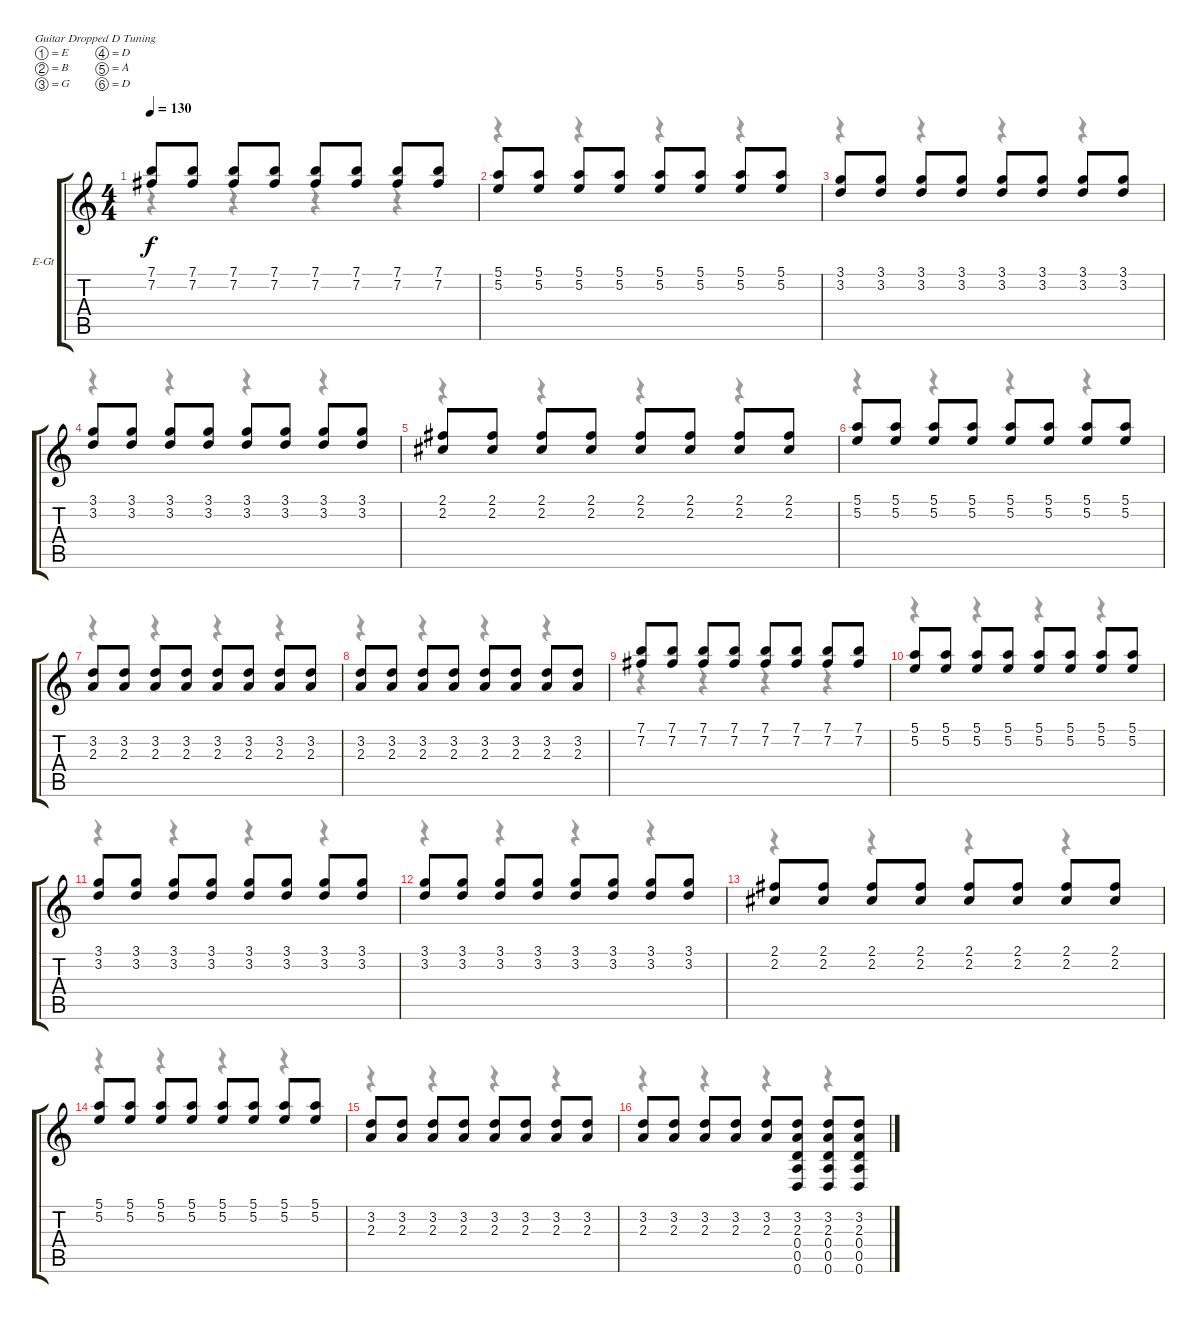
\bracketExtendMode groupsimilarinstruments
\firstSystemTrackNameOrientation horizontal
\otherSystemsTrackNameOrientation horizontal
\track ("Guitar" "E-Gt") {instrument overdrivenguitar}
\staff {score tabs}
\tuning (E4 B3 G3 D3 A2 D2)
\voice
\ts (4 4)
\tempo 130
\clef g2
\ks c
(7.1 7.2).8{dy f} (7.1 7.2).8 (7.1 7.2).8 (7.1 7.2).8 (7.1 7.2).8 (7.1 7.2).8 (7.1 7.2).8 (7.1 7.2).8 |
(5.1 5.2).8 (5.1 5.2).8 (5.1 5.2).8 (5.1 5.2).8 (5.1 5.2).8 (5.1 5.2).8 (5.1 5.2).8 (5.1 5.2).8 |
(3.1 3.2).8 (3.1 3.2).8 (3.1 3.2).8 (3.1 3.2).8 (3.1 3.2).8 (3.1 3.2).8 (3.1 3.2).8 (3.1 3.2).8 |
(3.1 3.2).8 (3.1 3.2).8 (3.1 3.2).8 (3.1 3.2).8 (3.1 3.2).8 (3.1 3.2).8 (3.1 3.2).8 (3.1 3.2).8 |
(2.1 2.2).8 (2.1 2.2).8 (2.1 2.2).8 (2.1 2.2).8 (2.1 2.2).8 (2.1 2.2).8 (2.1 2.2).8 (2.1 2.2).8 |
(5.1 5.2).8 (5.1 5.2).8 (5.1 5.2).8 (5.1 5.2).8 (5.1 5.2).8 (5.1 5.2).8 (5.1 5.2).8 (5.1 5.2).8 |
(3.2 2.3).8 (3.2 2.3).8 (3.2 2.3).8 (3.2 2.3).8 (3.2 2.3).8 (3.2 2.3).8 (3.2 2.3).8 (3.2 2.3).8 |
(3.2 2.3).8 (3.2 2.3).8 (3.2 2.3).8 (3.2 2.3).8 (3.2 2.3).8 (3.2 2.3).8 (3.2 2.3).8 (3.2 2.3).8 |
(7.1 7.2).8 (7.1 7.2).8 (7.1 7.2).8 (7.1 7.2).8 (7.1 7.2).8 (7.1 7.2).8 (7.1 7.2).8 (7.1 7.2).8 |
(5.1 5.2).8 (5.1 5.2).8 (5.1 5.2).8 (5.1 5.2).8 (5.1 5.2).8 (5.1 5.2).8 (5.1 5.2).8 (5.1 5.2).8 |
(3.1 3.2).8 (3.1 3.2).8 (3.1 3.2).8 (3.1 3.2).8 (3.1 3.2).8 (3.1 3.2).8 (3.1 3.2).8 (3.1 3.2).8 |
(3.1 3.2).8 (3.1 3.2).8 (3.1 3.2).8 (3.1 3.2).8 (3.1 3.2).8 (3.1 3.2).8 (3.1 3.2).8 (3.1 3.2).8 |
(2.1 2.2).8 (2.1 2.2).8 (2.1 2.2).8 (2.1 2.2).8 (2.1 2.2).8 (2.1 2.2).8 (2.1 2.2).8 (2.1 2.2).8 |
(5.1 5.2).8 (5.1 5.2).8 (5.1 5.2).8 (5.1 5.2).8 (5.1 5.2).8 (5.1 5.2).8 (5.1 5.2).8 (5.1 5.2).8 |
(3.2 2.3).8 (3.2 2.3).8 (3.2 2.3).8 (3.2 2.3).8 (3.2 2.3).8 (3.2 2.3).8 (3.2 2.3).8 (3.2 2.3).8 |
(3.2 2.3).8 (3.2 2.3).8 (3.2 2.3).8 (3.2 2.3).8 (3.2 2.3).8 (3.2 2.3 0.4 0.5 0.6).8 (3.2 2.3 0.4 0.5 0.6).8 (3.2 2.3 0.4 0.5 0.6).8
\voice
\clef g2
\ottava regular
\simile none
\ks c
r.4{dy mf} r.4 r.4 r.4 |
r.4 r.4 r.4 r.4 |
r.4 r.4 r.4 r.4 |
r.4 r.4 r.4 r.4 |
r.4 r.4 r.4 r.4 |
r.4 r.4 r.4 r.4 |
r.4 r.4 r.4 r.4 |
r.4 r.4 r.4 r.4 |
r.4 r.4 r.4 r.4 |
r.4 r.4 r.4 r.4 |
r.4 r.4 r.4 r.4 |
r.4 r.4 r.4 r.4 |
r.4 r.4 r.4 r.4 |
r.4 r.4 r.4 r.4 |
r.4 r.4 r.4 r.4 |
r.4 r.4 r.4 r.4
